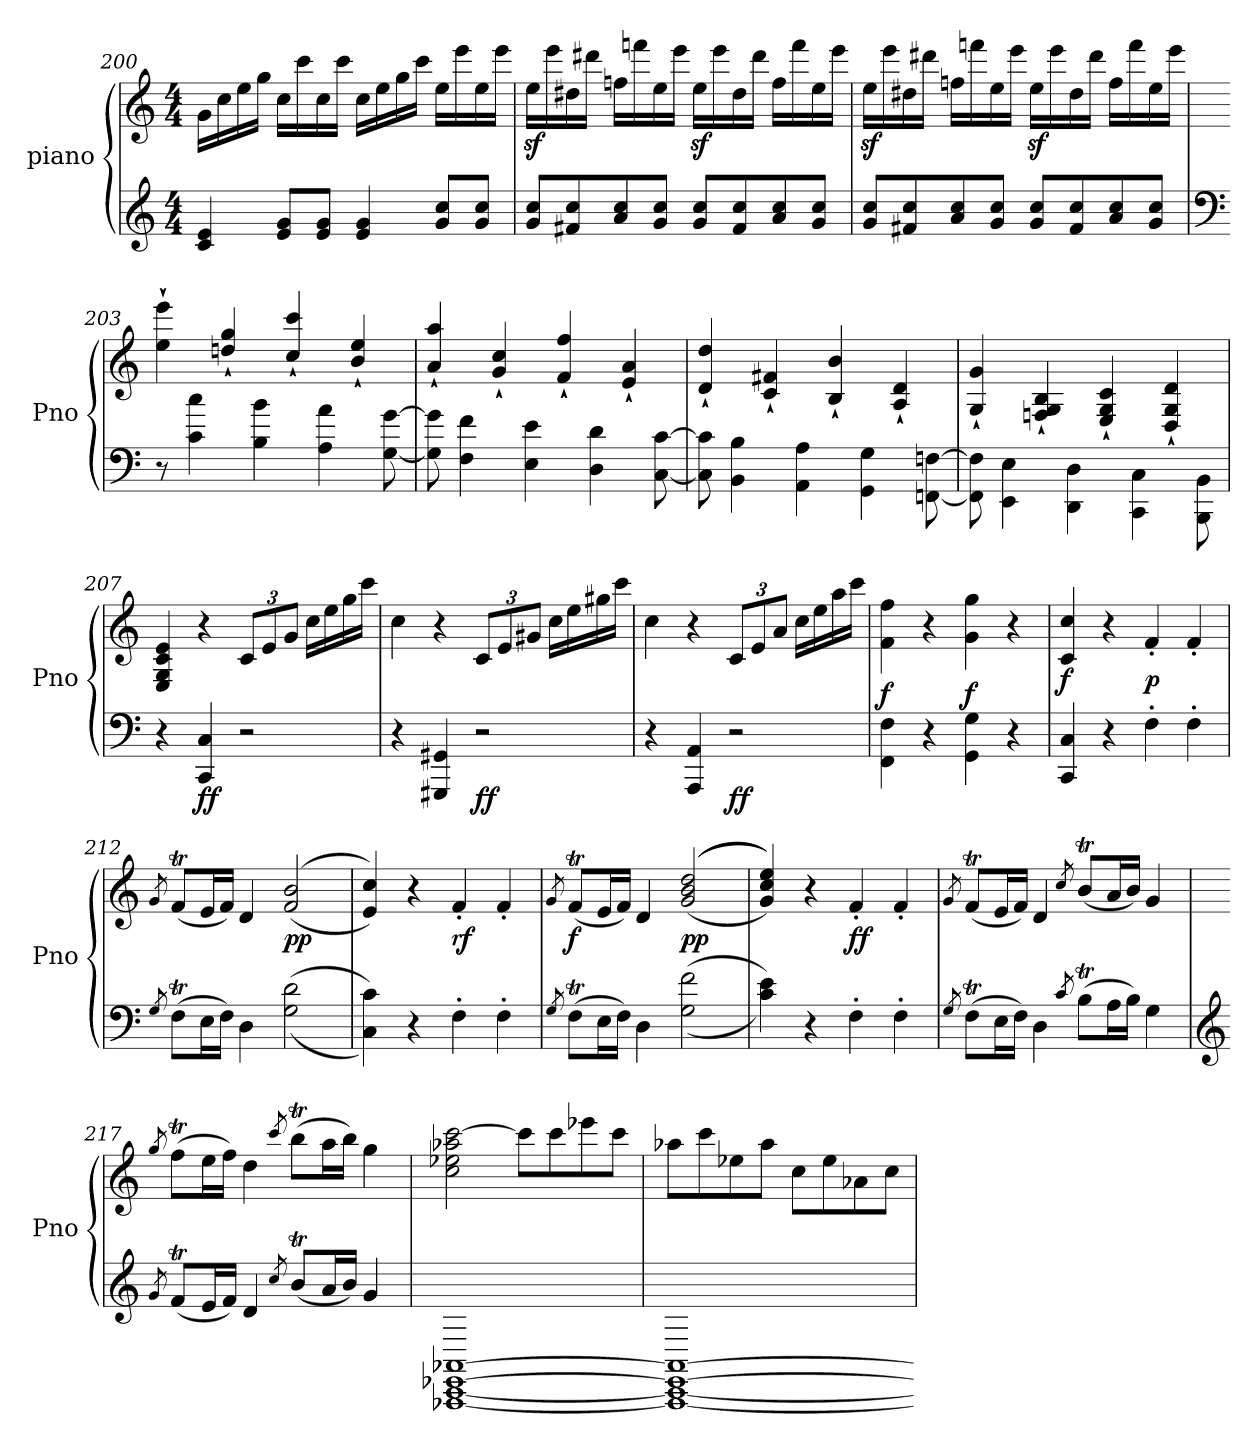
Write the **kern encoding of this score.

**kern	**dynam	**kern	**dynam
*part2	*part2	*part1	*part1
*staff2	*staff2	*staff1	*staff1
*I"piano	*	*I"piano	*
*I'Pno	*	*I'Pno	*
!!LO:LB:g=z
*clefG2	*	*clefG2	*
*k[]	*	*k[]	*
*M4/4	*	*M4/4	*
=200	=200	=200	=200
4c/ 4e/	.	16g\LL	.
.	.	16cc\	.
.	.	16ee\	.
.	.	16gg\JJ	.
8e/ 8g/L	.	16cc\LL	.
.	.	16ccc\	.
8e/ 8g/J	.	16cc\	.
.	.	16ccc\JJ	.
4e/ 4g/	.	16cc\LL	.
.	.	16ee\	.
.	.	16gg\	.
.	.	16ccc\JJ	.
8g/ 8cc/L	.	16ee\LL	.
.	.	16eee\	.
8g/ 8cc/J	.	16ee\	.
.	.	16eee\JJ	.
=201	=201	=201	=201
8g/ 8cc/L	.	16eez<\LL	.
.	.	16eee\	.
8f#X/ 8cc/	.	16dd#X\	.
.	.	16ddd#X\JJ	.
8a/ 8cc/	.	16ffn\LL	.
.	.	16fffn\	.
8g/ 8cc/J	.	16ee\	.
.	.	16eee\JJ	.
8g/ 8cc/L	.	16eez<\LL	.
.	.	16eee\	.
8f#/ 8cc/	.	16dd#\	.
.	.	16ddd#\JJ	.
8a/ 8cc/	.	16ff\LL	.
.	.	16fff\	.
8g/ 8cc/J	.	16ee\	.
.	.	16eee\JJ	.
=202	=202	=202	=202
8g/ 8cc/L	.	16eez<\LL	.
.	.	16eee\	.
8f#X/ 8cc/	.	16dd#X\	.
.	.	16ddd#X\JJ	.
8a/ 8cc/	.	16ffn\LL	.
.	.	16fffn\	.
8g/ 8cc/J	.	16ee\	.
.	.	16eee\JJ	.
8g/ 8cc/L	.	16eez<\LL	.
.	.	16eee\	.
8f#/ 8cc/	.	16dd#\	.
.	.	16ddd#\JJ	.
8a/ 8cc/	.	16ff\LL	.
.	.	16fff\	.
8g/ 8cc/J	.	16ee\	.
.	.	16eee\JJ	.
=203	=203	=203	=203
*clefF4	*	*	*
8r	.	4ee\` 4eee\`	.
4c\ 4cc\	.	.	.
.	.	4ddn/` 4gg/`	.
4B\ 4b\	.	.	.
.	.	4cc/` 4ccc/`	.
4A\ 4a\	.	.	.
.	.	4b/` 4ee/`	.
[8G\ [8g\	.	.	.
!!LO:LB:g=z
=204	=204	=204	=204
8G\] 8g\]	.	4a/` 4aa/`	.
4F\ 4f\	.	.	.
.	.	4g/` 4cc/`	.
4E\ 4e\	.	.	.
.	.	4f/` 4ff/`	.
4D\ 4d\	.	.	.
.	.	4e/` 4a/`	.
[8C\ [8c\	.	.	.
=205	=205	=205	=205
8C\] 8c\]	.	4d/` 4dd/`	.
4BB\ 4B\	.	.	.
.	.	4c/` 4f#X/`	.
4AA\ 4A\	.	.	.
.	.	4B/` 4b/`	.
4GG\ 4G\	.	.	.
.	.	4A/` 4d/`	.
[8FFn\ [8Fn\	.	.	.
=206	=206	=206	=206
8FF\] 8F\]	.	4G/` 4g/`	.
4EE\ 4E\	.	.	.
.	.	4Fn/` 4G/` 4B/`	.
4DD\ 4D\	.	.	.
.	.	4E/` 4G/` 4c/`	.
4CC\ 4C\	.	.	.
.	.	4D/` 4G/` 4d/`	.
8BBB\ 8BB\	.	.	.
=207	=207	=207	=207
4r	.	4E/ 4G/ 4c/ 4e/	.
!	!LO:DY:b	!	!
4CC/ 4C/	ff	4r	.
*	*	*Xbrackettup	*
2r	.	12c/L	.
.	.	12e/	.
.	.	12g/J	.
.	.	16cc\LL	.
.	.	16ee\	.
.	.	16gg\	.
.	.	16ccc\JJ	.
=208	=208	=208	=208
4r	.	4cc\	.
4GGG#X/ 4GG#X/	.	4r	.
!	!LO:DY:b	!	!
2r	ff	12c/L	.
.	.	12e/	.
.	.	12g#X/J	.
.	.	16cc\LL	.
.	.	16ee\	.
.	.	16gg#X\	.
.	.	16ccc\JJ	.
!!LO:PB:g=z
=209	=209	=209	=209
4r	.	4cc\	.
4AAA/ 4AA/	.	4r	.
!	!LO:DY:b	!	!
2r	ff	12c/L	.
.	.	12e/	.
.	.	12a/J	.
.	.	16cc\LL	.
.	.	16ee\	.
.	.	16aa\	.
.	.	16ccc\JJ	.
=210	=210	=210	=210
!	!LO:DY:a	!	!
4FF\ 4F\	f	4f\ 4ff\	.
4r	.	4r	.
!	!LO:DY:a	!	!
4GG\ 4G\	f	4g\ 4gg\	.
4r	.	4r	.
=211	=211	=211	=211
!	!	!	!LO:DY:b
4CC/ 4C/	.	4c/ 4cc/	f
4r	.	4r	.
!	!	!	!LO:DY:b
4F'\	.	4f'/	p
4F'\	.	4f'/	.
=212	=212	=212	=212
8qG/	.	8qg/	.
(>8FT\L	.	(<8fT/L	.
16E\L	.	16e/L	.
16F\JJ)	.	16f/JJ)	.
4D\	.	4d/	.
!	!	!	!LO:DY:b
(<(>2G\ 2d\	.	(>(<2f/ 2b/	pp
=213	=213	=213	=213
4C\ 4c\))	.	4e/ 4cc/))	.
4r	.	4r	.
!	!	!	!LO:DY:b
4F'\	.	4f'/	rf
4F'\	.	4f'/	.
=214	=214	=214	=214
8qG/	.	8qg/	.
!	!	!	!LO:DY:b
(>8FT\L	.	(<8fT/L	f
16E\L	.	16e/L	.
16F\JJ)	.	16f/JJ)	.
4D\	.	4d/	.
!	!	!	!LO:DY:b
(<(>2G\ 2f\	.	(>(<(>2g/ 2b/ 2dd/	pp
=215	=215	=215	=215
4c\ 4e\))	.	4g/ 4cc/ 4ee/)))	.
4r	.	4r	.
!	!	!	!LO:DY:b
4F'\	.	4f'/	ff
4F'\	.	4f'/	.
!!LO:LB:g=z
=216	=216	=216	=216
8qG/	.	8qg/	.
(>8FT\L	.	(<8fT/L	.
16E\L	.	16e/L	.
16F\JJ)	.	16f/JJ)	.
4D\	.	4d/	.
8qc/	.	8qcc/	.
(>8Bt\L	.	(<8bt/L	.
16A\L	.	16a/L	.
16B\JJ)	.	16b/JJ)	.
4G\	.	4g/	.
=217	=217	=217	=217
*clefG2	*	*	*
8qg/	.	8qgg/	.
(<8fT/L	.	(>8ffT\L	.
16e/L	.	16ee\L	.
16f/JJ)	.	16ff\JJ)	.
4d/	.	4dd\	.
8qcc/	.	8qccc/	.
(<8bt/L	.	(>8bbt\L	.
16a/L	.	16aa\L	.
16b/JJ)	.	16bb\JJ)	.
4g/	.	4gg\	.
=218	=218	=218	=218
!	!	!	!LO:DY:b
!	!	!	!LO:DY:n=1:b
[1AAA-X [1CC [1EE-X [1AA-X	.	2cc\ 2ee-X\ 2aa-X\ [2ccc\	fp f
.	.	8ccc\L]	.
.	.	8ccc\	.
.	.	8eee-X\	.
.	.	8ccc\J	.
=219	=219	=219	=219
1AAA-_ 1CC_ 1EE-_ 1AA-_	.	8aa-X\L	.
.	.	8ccc\	.
.	.	8ee-X\	.
.	.	8aa-\J	.
.	.	8cc\L	.
.	.	8ee-\	.
.	.	8a-X\	.
.	.	8cc\J	.
=	=	=	=
*-	*-	*-	*-
